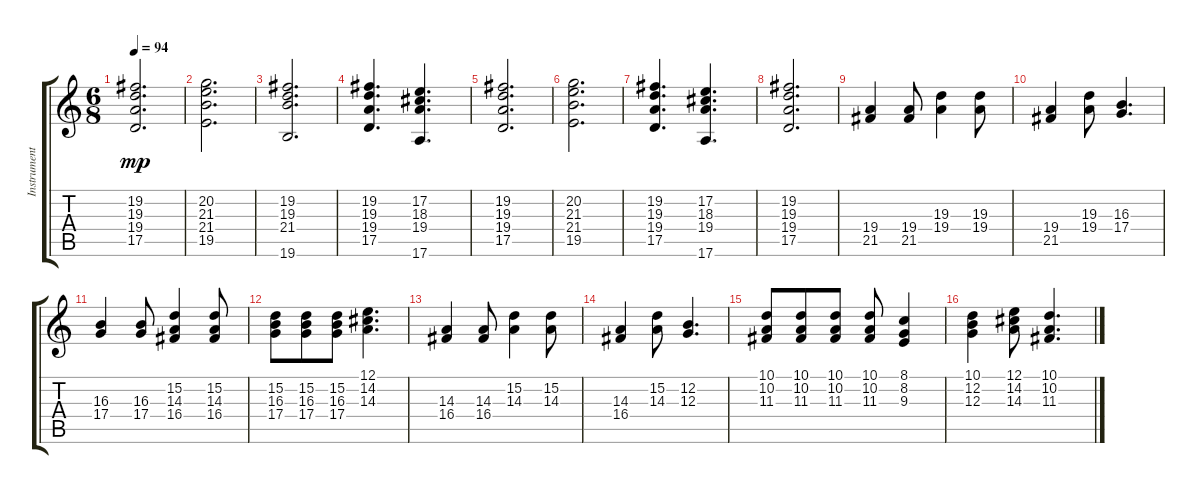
\track ("Instrument 5 (Ocarina)" "Instrument") {instrument ocarina}
\staff {score tabs}
\tuning (E4 B3 G3 D3 A2 E2) {hide}
\ts (6 8)
\tempo 94
\clef g2
\ks c
(19.2 19.3 19.4 17.5).2{d dy mp instrument recorder} |
(20.2 21.3 21.4 19.5).2{d} |
(19.2 19.3 21.4 19.6).2{d} |
(19.2 19.3 19.4 17.5).4{d} (17.2 18.3 19.4 17.6).4{d} |
(19.2 19.3 19.4 17.5).2{d} |
(20.2 21.3 21.4 19.5).2{d} |
(19.2 19.3 19.4 17.5).4{d} (17.2 18.3 19.4 17.6).4{d} |
(19.2 19.3 19.4 17.5).2{d} |
(19.4 21.5).4 (19.4 21.5).8 (19.3 19.4).4 (19.3 19.4).8 |
(19.4 21.5).4 (19.3 19.4).8 (16.3 17.4).4{d} |
(16.3 17.4).4 (16.3 17.4).8 (15.2 14.3 16.4).4 (15.2 14.3 16.4).8 |
(15.2 16.3 17.4).8 (15.2 16.3 17.4).8 (15.2 16.3 17.4).8 (12.1 14.2 14.3).4{d} |
(14.3 16.4).4 (14.3 16.4).8 (15.2 14.3).4 (15.2 14.3).8 |
(14.3 16.4).4 (15.2 14.3).8 (12.2 12.3).4{d} |
(10.1 10.2 11.3).8 (10.1 10.2 11.3).8 (10.1 10.2 11.3).8 (10.1 10.2 11.3).8 (8.1 8.2 9.3).4 |
(10.1 12.2 12.3).4 (12.1 14.2 14.3).8 (10.1 10.2 11.3).4{d}
